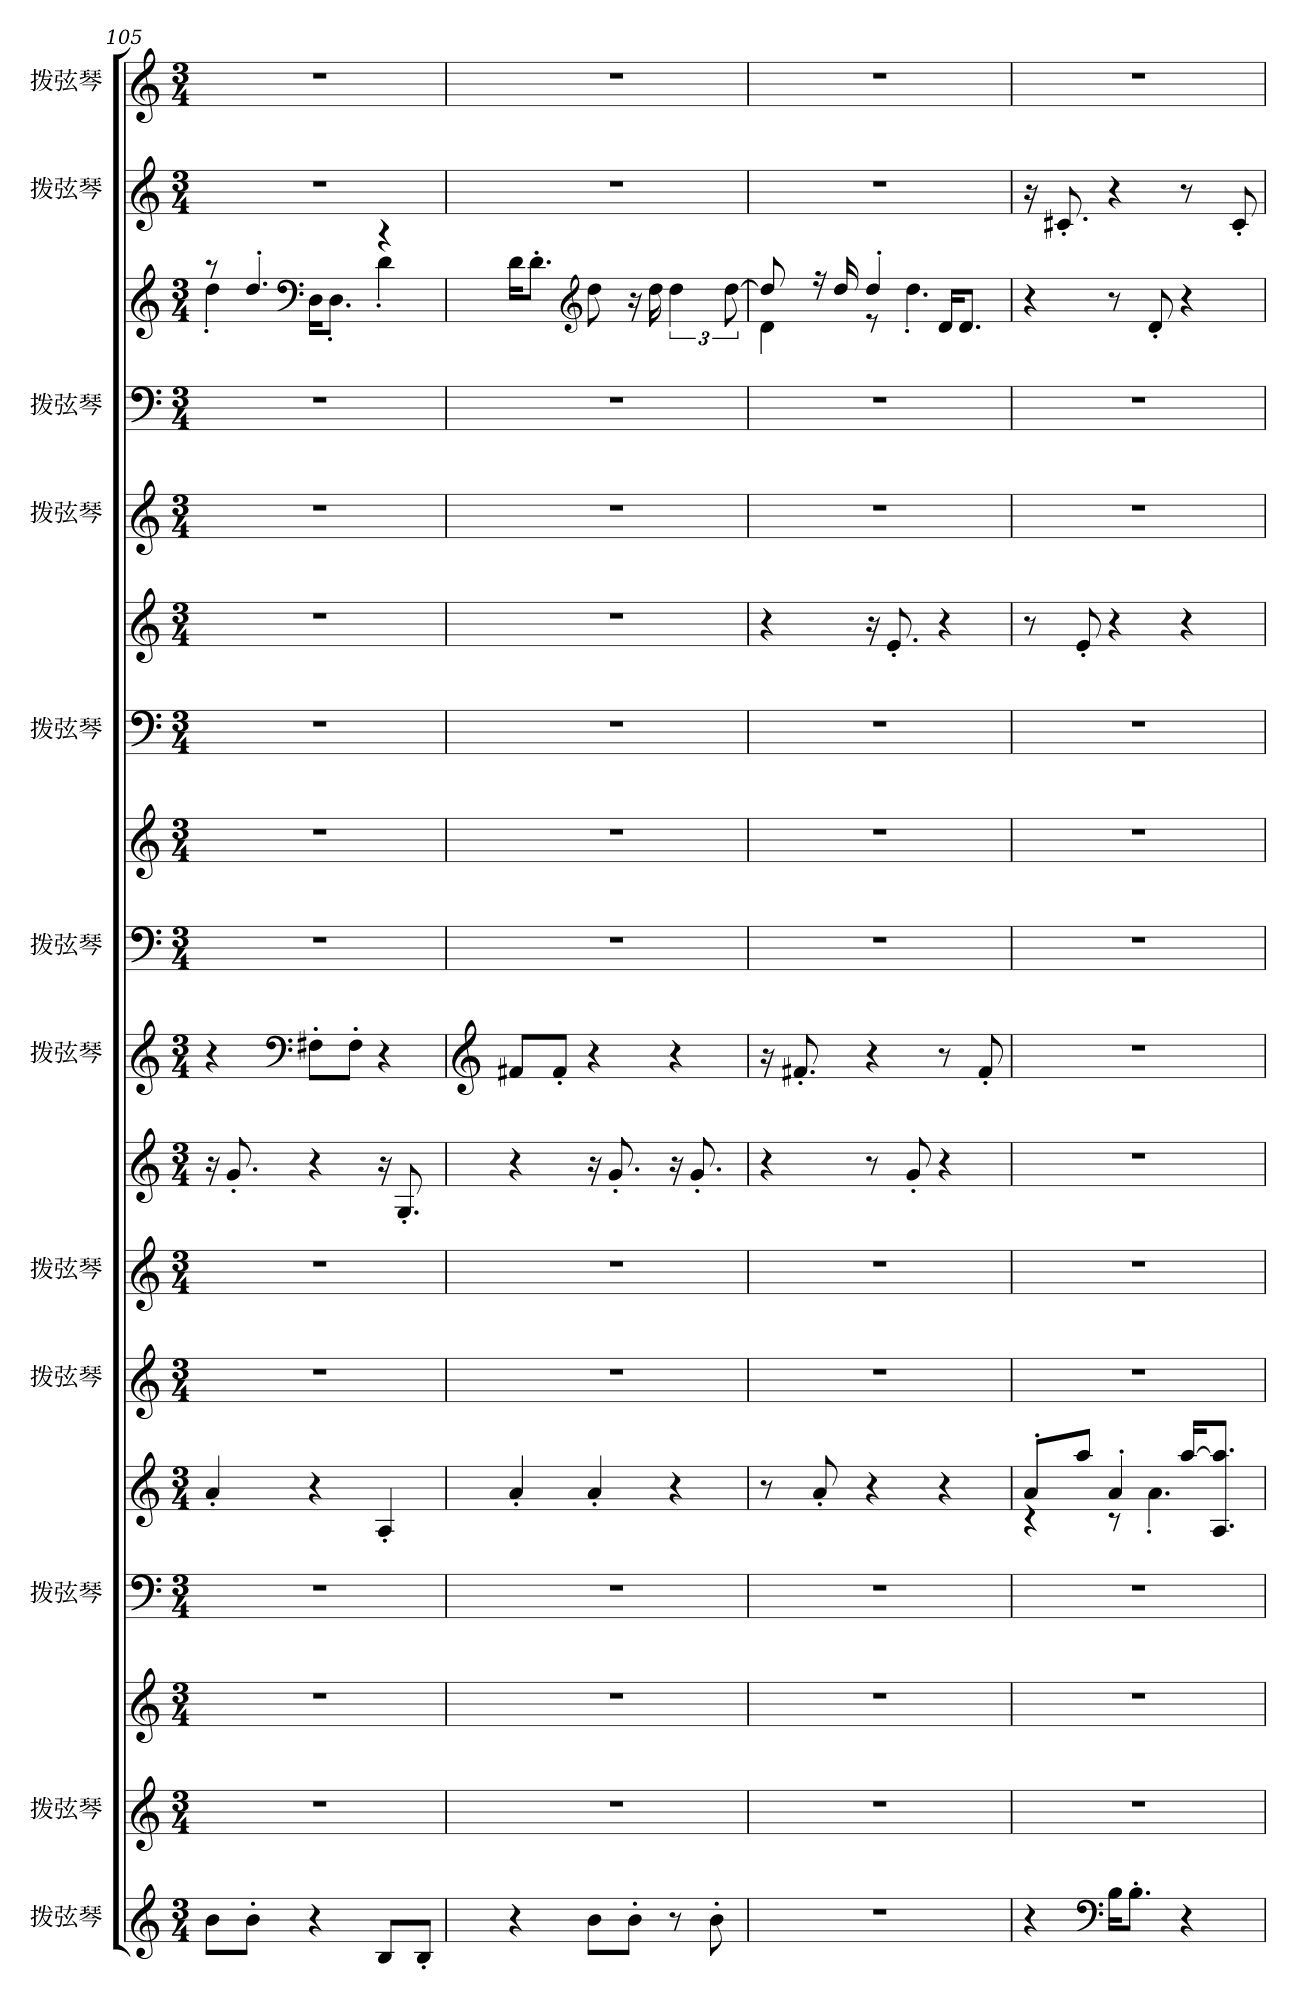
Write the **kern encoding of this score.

**kern	**kern	**kern	**kern	**kern	**kern	**kern	**kern	**kern	**kern	**kern	**kern	**kern	**kern	**kern	**kern	**kern	**kern
*part12	*part11	*part11	*part10	*part10	*part9	*part8	*part8	*part7	*part6	*part6	*part5	*part5	*part4	*part3	*part3	*part2	*part1
*staff18	*staff17	*staff16	*staff15	*staff14	*staff13	*staff12	*staff11	*staff10	*staff9	*staff8	*staff7	*staff6	*staff5	*staff4	*staff3	*staff2	*staff1
*I"拨弦琴	*I"拨弦琴	*	*I"拨弦琴	*	*I"拨弦琴	*I"拨弦琴	*	*I"拨弦琴	*I"拨弦琴	*	*I"拨弦琴	*	*I"拨弦琴	*I"拨弦琴	*	*I"拨弦琴	*I"拨弦琴
!!LO:PB:g=z
*clefG2	*clefG2	*clefG2	*clefF4	*clefG2	*clefG2	*clefG2	*clefG2	*clefG2	*clefF4	*clefG2	*clefF4	*clefG2	*clefG2	*clefF4	*clefG2	*clefG2	*clefG2
*k[]	*k[]	*k[]	*k[]	*k[]	*k[]	*k[]	*k[]	*k[]	*k[]	*k[]	*k[]	*k[]	*k[]	*k[]	*k[]	*k[]	*k[]
*M3/4	*M3/4	*M3/4	*M3/4	*M3/4	*M3/4	*M3/4	*M3/4	*M3/4	*M3/4	*M3/4	*M3/4	*M3/4	*M3/4	*M3/4	*M3/4	*M3/4	*M3/4
=105	=105	=105	=105	=105	=105	=105	=105	=105	=105	=105	=105	=105	=105	=105	=105	=105	=105
*	*	*	*	*	*	*	*	*	*	*	*	*	*	*	*^	*	*
8b\L	2.r	2.r	2.r	4a'/	2.r	2.r	16r	4r	2.r	2.r	2.r	2.r	2.r	2.r	8r	4dd'\	2.r	2.r
.	.	.	.	.	.	.	8.g'/	.	.	.	.	.	.	.	.	.	.	.
8b'\J	.	.	.	.	.	.	.	.	.	.	.	.	.	.	4.dd'/	.	.	.
*	*	*	*	*	*	*	*	*clefF4	*	*	*	*	*	*	*clefF4	*	*	*
4r	.	.	.	4r	.	.	4r	8F#X'\L	.	.	.	.	.	.	.	16D\KL	.	.
.	.	.	.	.	.	.	.	.	.	.	.	.	.	.	.	8.D'\J	.	.
.	.	.	.	.	.	.	.	8F#'\J	.	.	.	.	.	.	.	.	.	.
8B/L	.	.	.	4A'/	.	.	16r	4r	.	.	.	.	.	.	4r	4d'\	.	.
.	.	.	.	.	.	.	8.G'/	.	.	.	.	.	.	.	.	.	.	.
8B'/J	.	.	.	.	.	.	.	.	.	.	.	.	.	.	.	.	.	.
*	*	*	*	*	*	*	*	*	*	*	*	*	*	*	*v	*v	*	*
=106	=106	=106	=106	=106	=106	=106	=106	=106	=106	=106	=106	=106	=106	=106	=106	=106	=106
*	*	*	*	*	*	*	*	*clefG2	*	*	*	*	*	*	*	*	*
4r	2.r	2.r	2.r	4a'/	2.r	2.r	4r	8f#X/L	2.r	2.r	2.r	2.r	2.r	2.r	16d\KL	2.r	2.r
.	.	.	.	.	.	.	.	.	.	.	.	.	.	.	8.d'\J	.	.
.	.	.	.	.	.	.	.	8f#'/J	.	.	.	.	.	.	.	.	.
*	*	*	*	*	*	*	*	*	*	*	*	*	*	*	*clefG2	*	*
8b\L	.	.	.	4a'/	.	.	16r	4r	.	.	.	.	.	.	8dd\	.	.
.	.	.	.	.	.	.	8.g'/	.	.	.	.	.	.	.	.	.	.
8b'\J	.	.	.	.	.	.	.	.	.	.	.	.	.	.	16r	.	.
.	.	.	.	.	.	.	.	.	.	.	.	.	.	.	16dd\	.	.
8r	.	.	.	4r	.	.	16r	4r	.	.	.	.	.	.	6dd\	.	.
.	.	.	.	.	.	.	8.g'/	.	.	.	.	.	.	.	.	.	.
8b'\	.	.	.	.	.	.	.	.	.	.	.	.	.	.	.	.	.
.	.	.	.	.	.	.	.	.	.	.	.	.	.	.	[12dd\	.	.
=107	=107	=107	=107	=107	=107	=107	=107	=107	=107	=107	=107	=107	=107	=107	=107	=107	=107
*	*	*	*	*	*	*	*	*	*	*	*	*	*	*	*^	*	*
2.r	2.r	2.r	2.r	8r	2.r	2.r	4r	16r	2.r	2.r	2.r	4r	2.r	2.r	8dd/]	4d\	2.r	2.r
.	.	.	.	.	.	.	.	8.f#X'/	.	.	.	.	.	.	.	.	.	.
.	.	.	.	8a'/	.	.	.	.	.	.	.	.	.	.	16r	.	.	.
.	.	.	.	.	.	.	.	.	.	.	.	.	.	.	16dd/	.	.	.
.	.	.	.	4r	.	.	8r	4r	.	.	.	16r	.	.	4dd'/	8r	.	.
.	.	.	.	.	.	.	.	.	.	.	.	8.e'/	.	.	.	.	.	.
.	.	.	.	.	.	.	8g'/	.	.	.	.	.	.	.	.	4.dd'\	.	.
.	.	.	.	4r	.	.	4r	8r	.	.	.	4r	.	.	16d/KL	.	.	.
.	.	.	.	.	.	.	.	.	.	.	.	.	.	.	8.d/J	.	.	.
.	.	.	.	.	.	.	.	8f#'/	.	.	.	.	.	.	.	.	.	.
*	*	*	*	*	*	*	*	*	*	*	*	*	*	*	*v	*v	*	*
!!LO:PB:g=z
=108	=108	=108	=108	=108	=108	=108	=108	=108	=108	=108	=108	=108	=108	=108	=108	=108	=108
*	*	*	*	*^	*	*	*	*	*	*	*	*	*	*	*	*	*
4r	2.r	2.r	2.r	8a'/L	4r	2.r	2.r	2.r	2.r	2.r	2.r	2.r	8r	2.r	2.r	4r	16r	2.r
.	.	.	.	.	.	.	.	.	.	.	.	.	.	.	.	.	8.c#X'/	.
.	.	.	.	8aa/J	.	.	.	.	.	.	.	.	8e'/	.	.	.	.	.
*clefF4	*	*	*	*	*	*	*	*	*	*	*	*	*	*	*	*	*	*
16B\KL	.	.	.	4a'/	8r	.	.	.	.	.	.	.	4r	.	.	8r	4r	.
8.B'\J	.	.	.	.	.	.	.	.	.	.	.	.	.	.	.	.	.	.
.	.	.	.	.	4.a'\	.	.	.	.	.	.	.	.	.	.	8d'/	.	.
4r	.	.	.	[16aa/KL	.	.	.	.	.	.	.	.	4r	.	.	4r	8r	.
.	.	.	.	8.A/ 8.aa/]J	.	.	.	.	.	.	.	.	.	.	.	.	.	.
.	.	.	.	.	.	.	.	.	.	.	.	.	.	.	.	.	8c#'/	.
*	*	*	*	*v	*v	*	*	*	*	*	*	*	*	*	*	*	*	*
=	=	=	=	=	=	=	=	=	=	=	=	=	=	=	=	=	=
*-	*-	*-	*-	*-	*-	*-	*-	*-	*-	*-	*-	*-	*-	*-	*-	*-	*-
